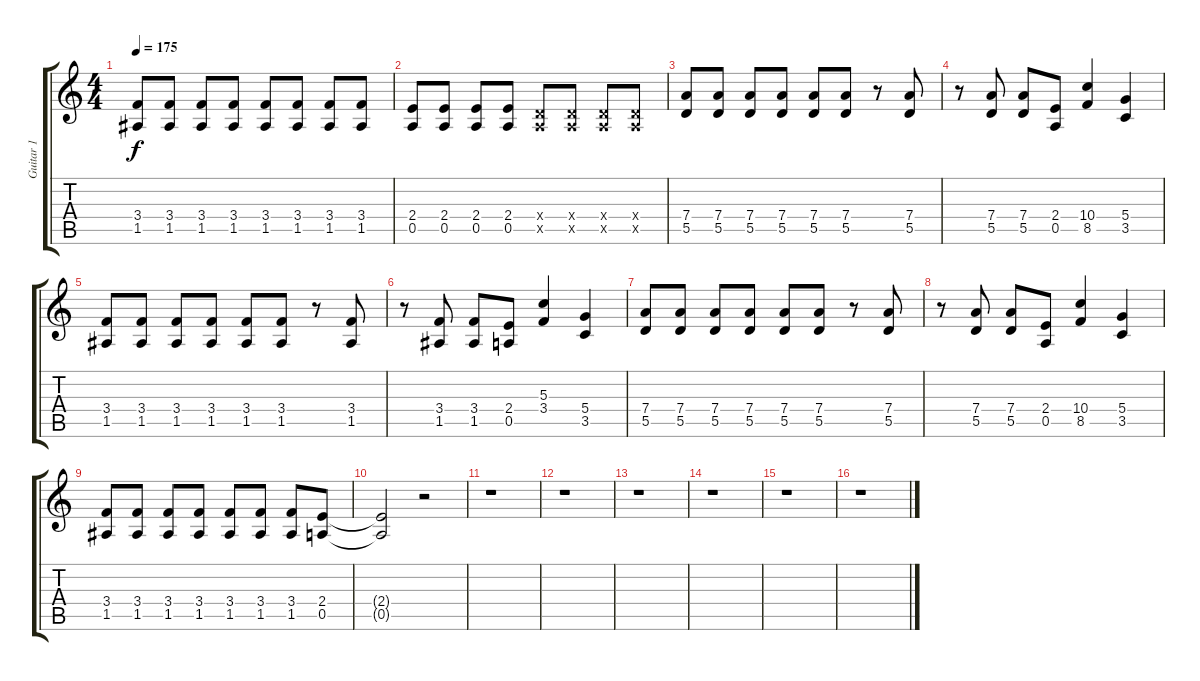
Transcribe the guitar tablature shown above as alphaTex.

\track ("Guitar 1" "Guitar 1") {instrument overdrivenguitar}
\staff {score tabs}
\tuning (E4 B3 G3 D3 A2 E2) {hide}
\ts (4 4)
\tempo 175
\clef g2
\ks c
(3.4 1.5).8{dy f} (3.4 1.5).8 (3.4 1.5).8 (3.4 1.5).8 (3.4 1.5).8 (3.4 1.5).8 (3.4 1.5).8 (3.4 1.5).8 |
(2.4 0.5).8 (2.4 0.5).8 (2.4 0.5).8 (2.4 0.5).8 (0.4{x} 0.5{x}).8 (0.4{x} 0.5{x}).8 (0.4{x} 0.5{x}).8 (0.4{x} 0.5{x}).8 |
(7.4 5.5).8 (7.4 5.5).8 (7.4 5.5).8 (7.4 5.5).8 (7.4 5.5).8 (7.4 5.5).8 r.8 (7.4 5.5).8 |
r.8 (7.4 5.5).8 (7.4 5.5).8 (2.4 0.5).8 (10.4 8.5).4 (5.4 3.5).4 |
(3.4 1.5).8 (3.4 1.5).8 (3.4 1.5).8 (3.4 1.5).8 (3.4 1.5).8 (3.4 1.5).8 r.8 (3.4 1.5).8 |
r.8 (3.4 1.5).8 (3.4 1.5).8 (2.4 0.5).8 (5.3 3.4).4 (5.4 3.5).4 |
(7.4 5.5).8 (7.4 5.5).8 (7.4 5.5).8 (7.4 5.5).8 (7.4 5.5).8 (7.4 5.5).8 r.8 (7.4 5.5).8 |
r.8 (7.4 5.5).8 (7.4 5.5).8 (2.4 0.5).8 (10.4 8.5).4 (5.4 3.5).4 |
(3.4 1.5).8 (3.4 1.5).8 (3.4 1.5).8 (3.4 1.5).8 (3.4 1.5).8 (3.4 1.5).8 (3.4 1.5).8 (2.4 0.5).8 |
(2.4{t} 0.5{t}).2 r.2 |
r.1 |
r.1 |
r.1 |
r.1 |
r.1 |
r.1
